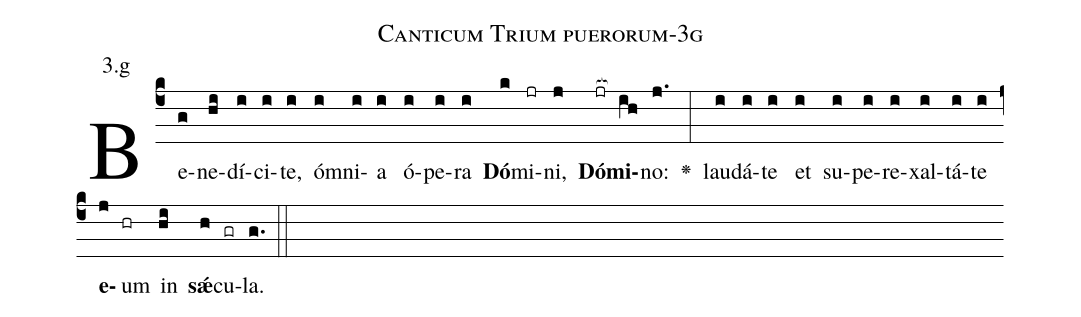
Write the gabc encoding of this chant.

name: Canticum Trium puerorum-3g;
annotation: 3.g;
%%
(c4)Be(g)ne(hi)dí(i)ci(i)te,(i) óm(i)ni(i)a(i) ó(i)pe(i)ra(i) <b>Dó</b>(k)mi(jr)ni,(j) <b>Dó</b>(jr[ocb:1{])<b>mi</b>(ih[ocb:0}])no:(j.) <v>\greheightstar</v>(:) lau(i)dá(i)te(i) et(i) su(i)pe(i)re(i)xal(i)tá(i)te(i) <b>e</b>(j)um(hr) in(hi) <b>sǽ</b>(h)cu(gr)la.(g.) (::)


%E(i) u(i) o(j) u(hi) a(h) e.(g.) (::)
